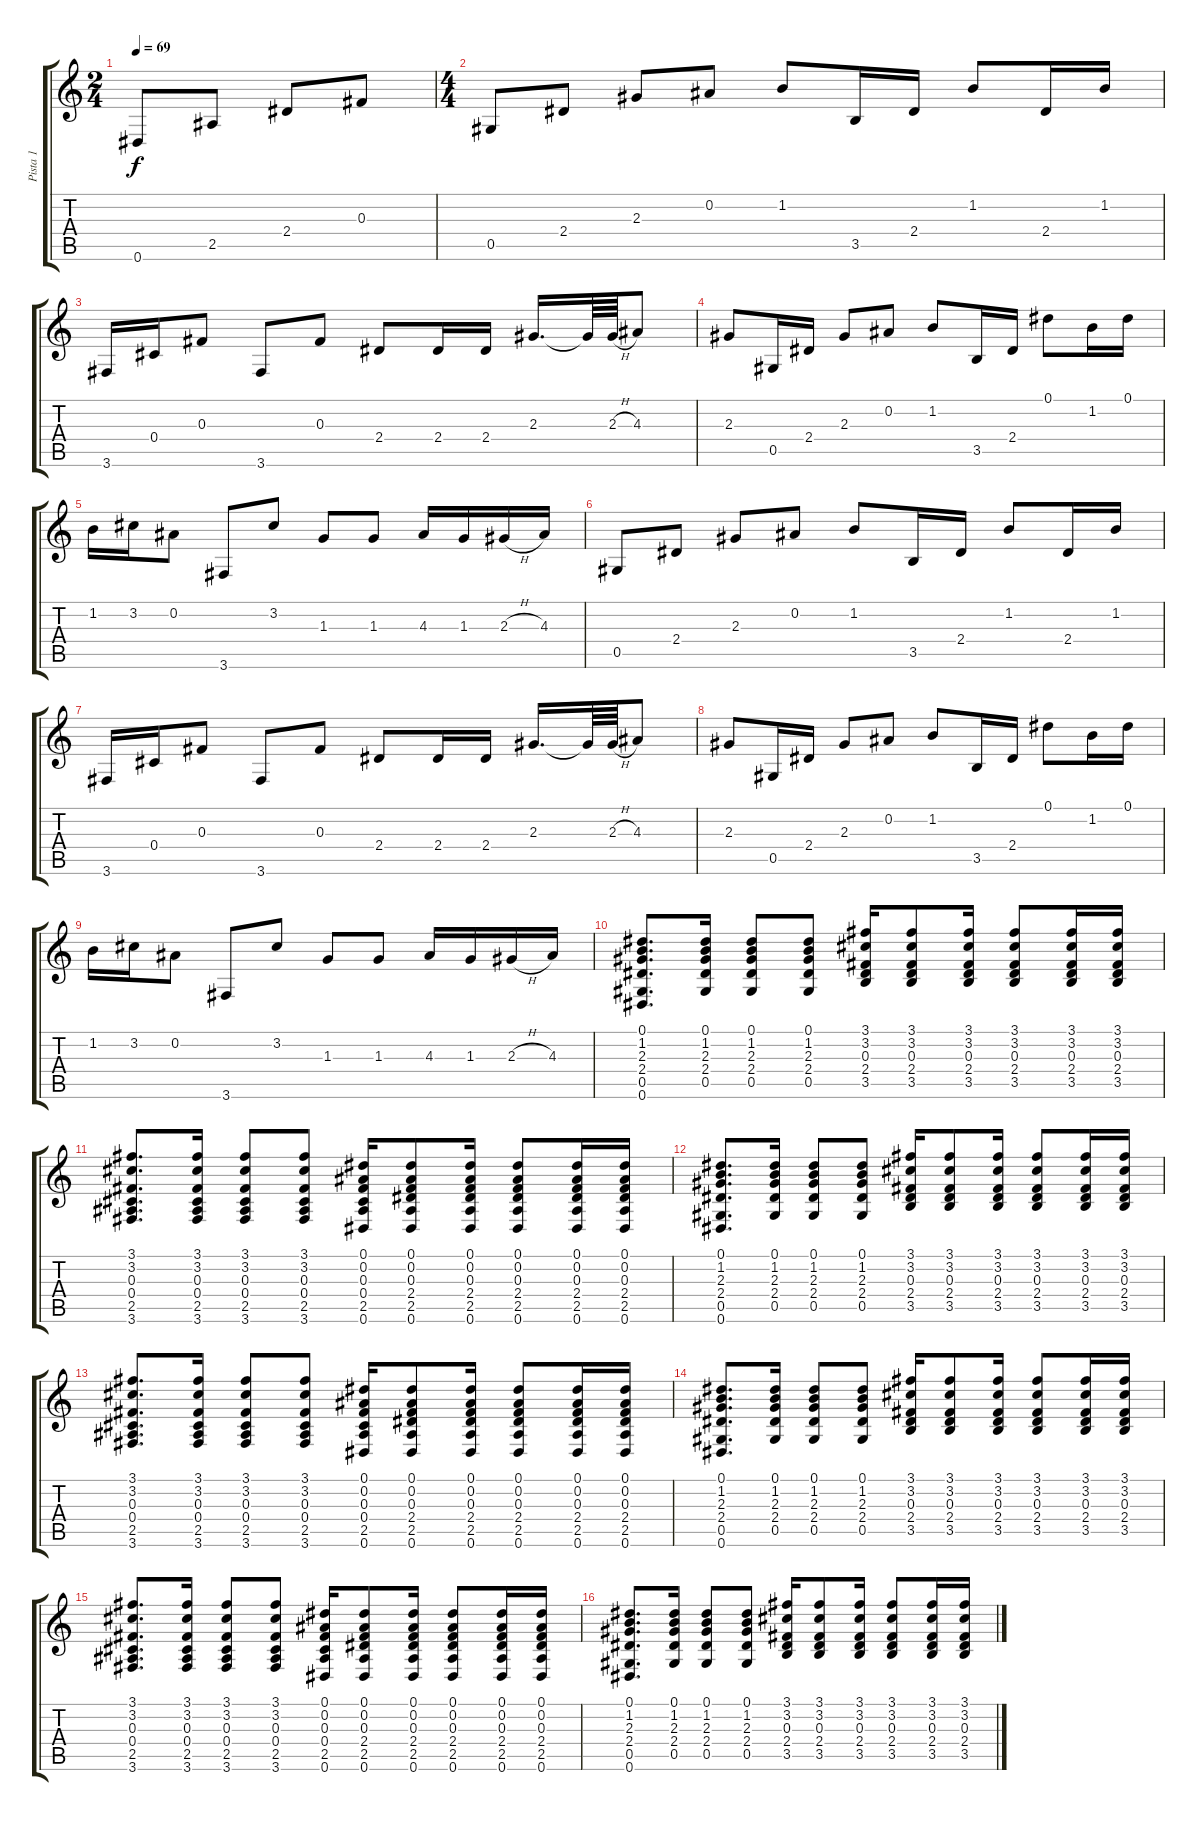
\track ("Pista 1" "Pista 1") {instrument acousticguitarsteel}
\staff {score tabs}
\tuning (Eb4 Bb3 Gb3 Db3 Ab2 Eb2) {hide}
\ts (2 4)
\tempo 69
\clef g2
\ks c
0.6.8{dy f} 2.5.8 2.4.8 0.3.8 |
\ts (4 4)
0.5.8 2.4.8 2.3.8 0.2.8 1.2.8 3.5.16 2.4.16 1.2.8 2.4.16 1.2.16 |
3.6.16 0.4.16 0.3.8 3.6.8 0.3.8 2.4.8 2.4.16 2.4.16 2.3.16{d} 2.3{t}.64 2.3{h}.64 4.3.8 |
2.3.8 0.5.16 2.4.16 2.3.8 0.2.8 1.2.8 3.5.16 2.4.16 0.1.8 1.2.16 0.1.16 |
1.2.16 3.2.16 0.2.8 3.6.8 3.2.8 1.3.8 1.3.8 4.3.16 1.3.16 2.3{h}.16 4.3.16 |
0.5.8 2.4.8 2.3.8 0.2.8 1.2.8 3.5.16 2.4.16 1.2.8 2.4.16 1.2.16 |
3.6.16 0.4.16 0.3.8 3.6.8 0.3.8 2.4.8 2.4.16 2.4.16 2.3.16{d} 2.3{t}.64 2.3{h}.64 4.3.8 |
2.3.8 0.5.16 2.4.16 2.3.8 0.2.8 1.2.8 3.5.16 2.4.16 0.1.8 1.2.16 0.1.16 |
1.2.16 3.2.16 0.2.8 3.6.8 3.2.8 1.3.8 1.3.8 4.3.16 1.3.16 2.3{h}.16 4.3.16 |
(0.1 1.2 2.3 2.4 0.5 0.6).8{d} (0.1 1.2 2.3 2.4 0.5).16 (0.1 1.2 2.3 2.4 0.5).8 (0.1 1.2 2.3 2.4 0.5).8 (3.1 3.2 0.3 2.4 3.5).16 (3.1 3.2 0.3 2.4 3.5).8 (3.1 3.2 0.3 2.4 3.5).16 (3.1 3.2 0.3 2.4 3.5).8 (3.1 3.2 0.3 2.4 3.5).16 (3.1 3.2 0.3 2.4 3.5).16 |
(3.1 3.2 0.3 0.4 2.5 3.6).8{d} (3.1 3.2 0.3 0.4 2.5 3.6).16 (3.1 3.2 0.3 0.4 2.5 3.6).8 (3.1 3.2 0.3 0.4 2.5 3.6).8 (0.1 0.2 0.3 0.4 2.5 0.6).16 (0.1 0.2 0.3 2.4 2.5 0.6).8 (0.1 0.2 0.3 2.4 2.5 0.6).16 (0.1 0.2 0.3 2.4 2.5 0.6).8 (0.1 0.2 0.3 2.4 2.5 0.6).16 (0.1 0.2 0.3 2.4 2.5 0.6).16 |
(0.1 1.2 2.3 2.4 0.5 0.6).8{d} (0.1 1.2 2.3 2.4 0.5).16 (0.1 1.2 2.3 2.4 0.5).8 (0.1 1.2 2.3 2.4 0.5).8 (3.1 3.2 0.3 2.4 3.5).16 (3.1 3.2 0.3 2.4 3.5).8 (3.1 3.2 0.3 2.4 3.5).16 (3.1 3.2 0.3 2.4 3.5).8 (3.1 3.2 0.3 2.4 3.5).16 (3.1 3.2 0.3 2.4 3.5).16 |
(3.1 3.2 0.3 0.4 2.5 3.6).8{d} (3.1 3.2 0.3 0.4 2.5 3.6).16 (3.1 3.2 0.3 0.4 2.5 3.6).8 (3.1 3.2 0.3 0.4 2.5 3.6).8 (0.1 0.2 0.3 0.4 2.5 0.6).16 (0.1 0.2 0.3 2.4 2.5 0.6).8 (0.1 0.2 0.3 2.4 2.5 0.6).16 (0.1 0.2 0.3 2.4 2.5 0.6).8 (0.1 0.2 0.3 2.4 2.5 0.6).16 (0.1 0.2 0.3 2.4 2.5 0.6).16 |
(0.1 1.2 2.3 2.4 0.5 0.6).8{d} (0.1 1.2 2.3 2.4 0.5).16 (0.1 1.2 2.3 2.4 0.5).8 (0.1 1.2 2.3 2.4 0.5).8 (3.1 3.2 0.3 2.4 3.5).16 (3.1 3.2 0.3 2.4 3.5).8 (3.1 3.2 0.3 2.4 3.5).16 (3.1 3.2 0.3 2.4 3.5).8 (3.1 3.2 0.3 2.4 3.5).16 (3.1 3.2 0.3 2.4 3.5).16 |
(3.1 3.2 0.3 0.4 2.5 3.6).8{d} (3.1 3.2 0.3 0.4 2.5 3.6).16 (3.1 3.2 0.3 0.4 2.5 3.6).8 (3.1 3.2 0.3 0.4 2.5 3.6).8 (0.1 0.2 0.3 0.4 2.5 0.6).16 (0.1 0.2 0.3 2.4 2.5 0.6).8 (0.1 0.2 0.3 2.4 2.5 0.6).16 (0.1 0.2 0.3 2.4 2.5 0.6).8 (0.1 0.2 0.3 2.4 2.5 0.6).16 (0.1 0.2 0.3 2.4 2.5 0.6).16 |
(0.1 1.2 2.3 2.4 0.5 0.6).8{d} (0.1 1.2 2.3 2.4 0.5).16 (0.1 1.2 2.3 2.4 0.5).8 (0.1 1.2 2.3 2.4 0.5).8 (3.1 3.2 0.3 2.4 3.5).16 (3.1 3.2 0.3 2.4 3.5).8 (3.1 3.2 0.3 2.4 3.5).16 (3.1 3.2 0.3 2.4 3.5).8 (3.1 3.2 0.3 2.4 3.5).16 (3.1 3.2 0.3 2.4 3.5).16
